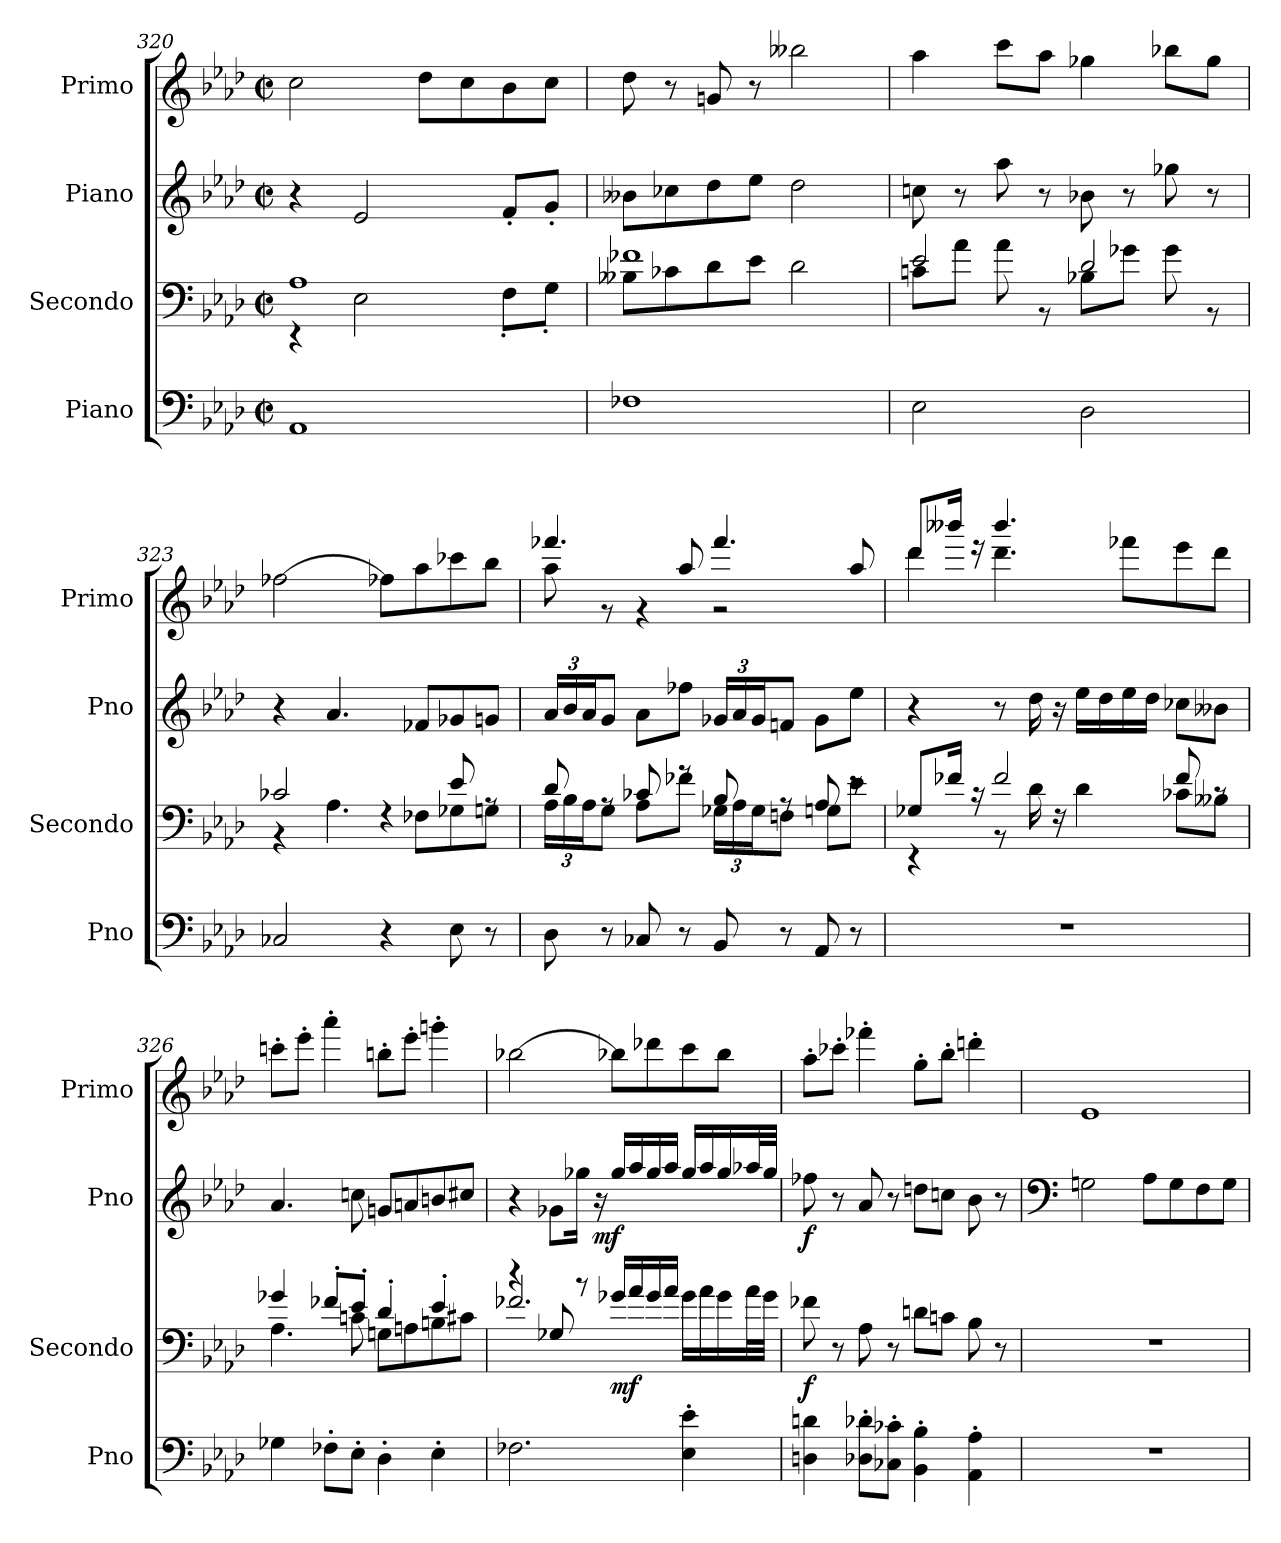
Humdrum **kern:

**kern	**kern	**dynam	**kern	**dynam	**kern
*part4	*part3	*part3	*part2	*part2	*part1
*staff4	*staff3	*staff3	*staff2	*staff2	*staff1
*I"Piano	*I"Secondo	*	*I"Piano	*	*I"Primo
*I'Pno	*I'Secondo	*	*I'Pno	*	*I'Primo
!!LO:LB:g=z
*clefF4	*clefF4	*	*clefG2	*	*clefG2
*k[b-e-a-d-]	*k[b-e-a-d-]	*	*k[b-e-a-d-]	*	*k[b-e-a-d-]
*M4/4	*M4/4	*	*M4/4	*	*M4/4
*met(c|)	*met(c|)	*	*met(c|)	*	*met(c|)
=320	=320	=320	=320	=320	=320
*	*^	*	*	*	*
1AA-	1A-	4rEE	.	4r	.	2cc\
.	.	2E-\	.	2e-/	.	.
.	.	.	.	.	.	8dd-\L
.	.	.	.	.	.	8cc\
.	.	8F'\L	.	8f'/L	.	8b-\
.	.	8G'\J	.	8g'/J	.	8cc\J
=321	=321	=321	=321	=321	=321	=321
1F-X	1f-X	8B--X\L	.	8b--X\L	.	8dd-\
.	.	8c-X\	.	8cc-X\	.	8r
.	.	8d-\	.	8dd-\	.	8gn/
.	.	8e-\J	.	8ee-\J	.	8r
.	.	2d-\	.	2dd-\	.	2bb--X\
=322	=322	=322	=322	=322	=322	=322
2E-\	2e-/	8cn\L	.	8ccn\	.	4aa-\
.	.	8a-\J	.	8r	.	.
.	.	8a-\	.	8aa-\	.	8ccc\L
.	.	8r	.	8r	.	8aa-\J
2D-\	2d-/	8B-X\L	.	8b-X\	.	4gg-X\
.	.	8g-X\J	.	8r	.	.
.	.	8g-\	.	8gg-X\	.	8bb-X\L
.	.	8r	.	8r	.	8gg-\J
=323	=323	=323	=323	=323	=323	=323
2C-X/	2c-X/	4r	.	4r	.	[2ff-X\
.	.	4.A-\	.	4.a-/	.	.
4r	4rF	.	.	.	.	8ff-X\L]
.	.	8F-X\L	.	8f-X/L	.	8aa-\
8E-\	8e-/	8G-X\	.	8g-X/	.	8ccc-X\
8r	8rA	8Gn\J	.	8gn/J	.	8bb-\J
!!LO:LB:g=z
=324	=324	=324	=324	=324	=324	=324
*	*	*Xbrackettup	*	*Xbrackettup	*	*
*	*	*	*	*	*	*^
8D-\	8d-/	24A-\LL	.	24a-/LL	.	4.fff-X/	8aa-\
.	.	24B-\	.	24b-/	.	.	.
.	.	24A-\J	.	24a-/J	.	.	.
8r	8rA	8G\J	.	8g/J	.	.	8r
8C-X/	8c-X/	8A-\L	.	8a-\L	.	.	4r
8r	8rg	8f-X\J	.	8ff-X\J	.	8aa-/	.
8BB-/	8B-/	24G-X\LL	.	24g-X/LL	.	4.fff-/	2r
.	.	24A-\	.	24a-/	.	.	.
.	.	24G-\J	.	24g-/J	.	.	.
8r	8rA	8Fn\J	.	8fn/J	.	.	.
8AA-/	8A-/	8Gn\L	.	8g-\L	.	.	.
8r	8re	8e-\J	.	8ee-\J	.	8aa-/	.
=325	=325	=325	=325	=325	=325	=325	=325
1r	8G-X/L	4rEE	.	4r	.	8ddd-/L	4ddd-\
.	16f-X/Jk	.	.	.	.	16bbb--X/Jk	.
.	16rc	.	.	.	.	16reee	.
.	2f-/	8r	.	8r	.	4.bbb--/	4.ddd-\
.	.	16d-\	.	16dd-\	.	.	.
.	.	16rF	.	16r	.	.	.
.	.	4d-\	.	16ee-\LL	.	.	.
.	.	.	.	16dd-\	.	.	.
.	.	.	.	16ee-\	.	8fff-X\L	4.ryy
.	.	.	.	16dd-\JJ	.	.	.
.	8f-/	8c-X\L	.	8cc-X\L	.	8eee-\	.
.	8rc	8B--X\J	.	8b--X\J	.	8ddd-\J	.
*	*	*	*	*	*	*v	*v
!!LO:PB:g=z
=326	=326	=326	=326	=326	=326	=326
4G-X\	4g-X/	4.A-\	.	4.a-/	.	8cccn'\L
.	.	.	.	.	.	8eee-'\J
8F-X'\L	8f-X'/L	.	.	.	.	4aaa-'\
8E-'\J	8e-'/J	8cn\	.	8ccn\	.	.
4D-'\	4d-'/	8Gn\L	.	8gn/L	.	8bbn'\L
.	.	8An\	.	8an/	.	8eee-'\J
4E-'\	4e-'/	8Bn\	.	8bn/	.	4gggn'\
.	.	8c#X\J	.	8cc#X/J	.	.
=327	=327	=327	=327	=327	=327	=327
2.F-X\	4r	2.f-X/	.	4r	.	[2bb-X\
.	8G-X/	.	.	8g-X\L	.	.
.	8r	.	.	16gg-X\Jk	.	.
!	!	!	!	!	!LO:DY:b	!
.	.	.	.	16r	mf	.
!	!	!	!LO:DY:b	!	!	!
.	16g-X/LL	.	mf	16gg-/LL	.	8bb-X\L]
.	16a-/	.	.	16aa-/	.	.
.	16g-/	.	.	16gg-/	.	8ddd-X\
.	16a-/JJ	.	.	16aa-/JJ	.	.
4E-\' 4e-\'	16g-\LL	4ryy	.	16gg-/LL	.	8ccc\
.	16a-\	.	.	16aa-/	.	.
.	16g-\	.	.	16gg-/	.	8bb-\J
.	32a-\L	.	.	32aa-X/L	.	.
.	32g-\JJJ	.	.	32gg-/JJJ	.	.
*	*v	*v	*	*	*	*
!!LO:LB:g=z
=328	=328	=328	=328	=328	=328
!	!	!LO:DY:b	!	!LO:DY:b	!
4Dn\ 4dn\	8f-X\	f	8ff-X\	f	8aa-'\L
.	8r	.	8r	.	8ccc-X'\J
8D-X\' 8d-X\'L	8A-\	.	8a-/	.	4fff-X'\
8C-X\' 8c-X\'J	8r	.	8r	.	.
4BB-\' 4B-\'	8dn\L	.	8ddn\L	.	8gg'\L
.	8cn\J	.	8ccn\J	.	8bb-'\J
4AA-\' 4A-\'	8B-\	.	8b-\	.	4dddn'\
.	8r	.	8r	.	.
=329	=329	=329	=329	=329	=329
*	*	*	*clefF4	*	*
1r	1r	.	2Gn\	.	1e-
.	.	.	8A-\L	.	.
.	.	.	8G\	.	.
.	.	.	8F\	.	.
.	.	.	8G\J	.	.
=	=	=	=	=	=
*-	*-	*-	*-	*-	*-
